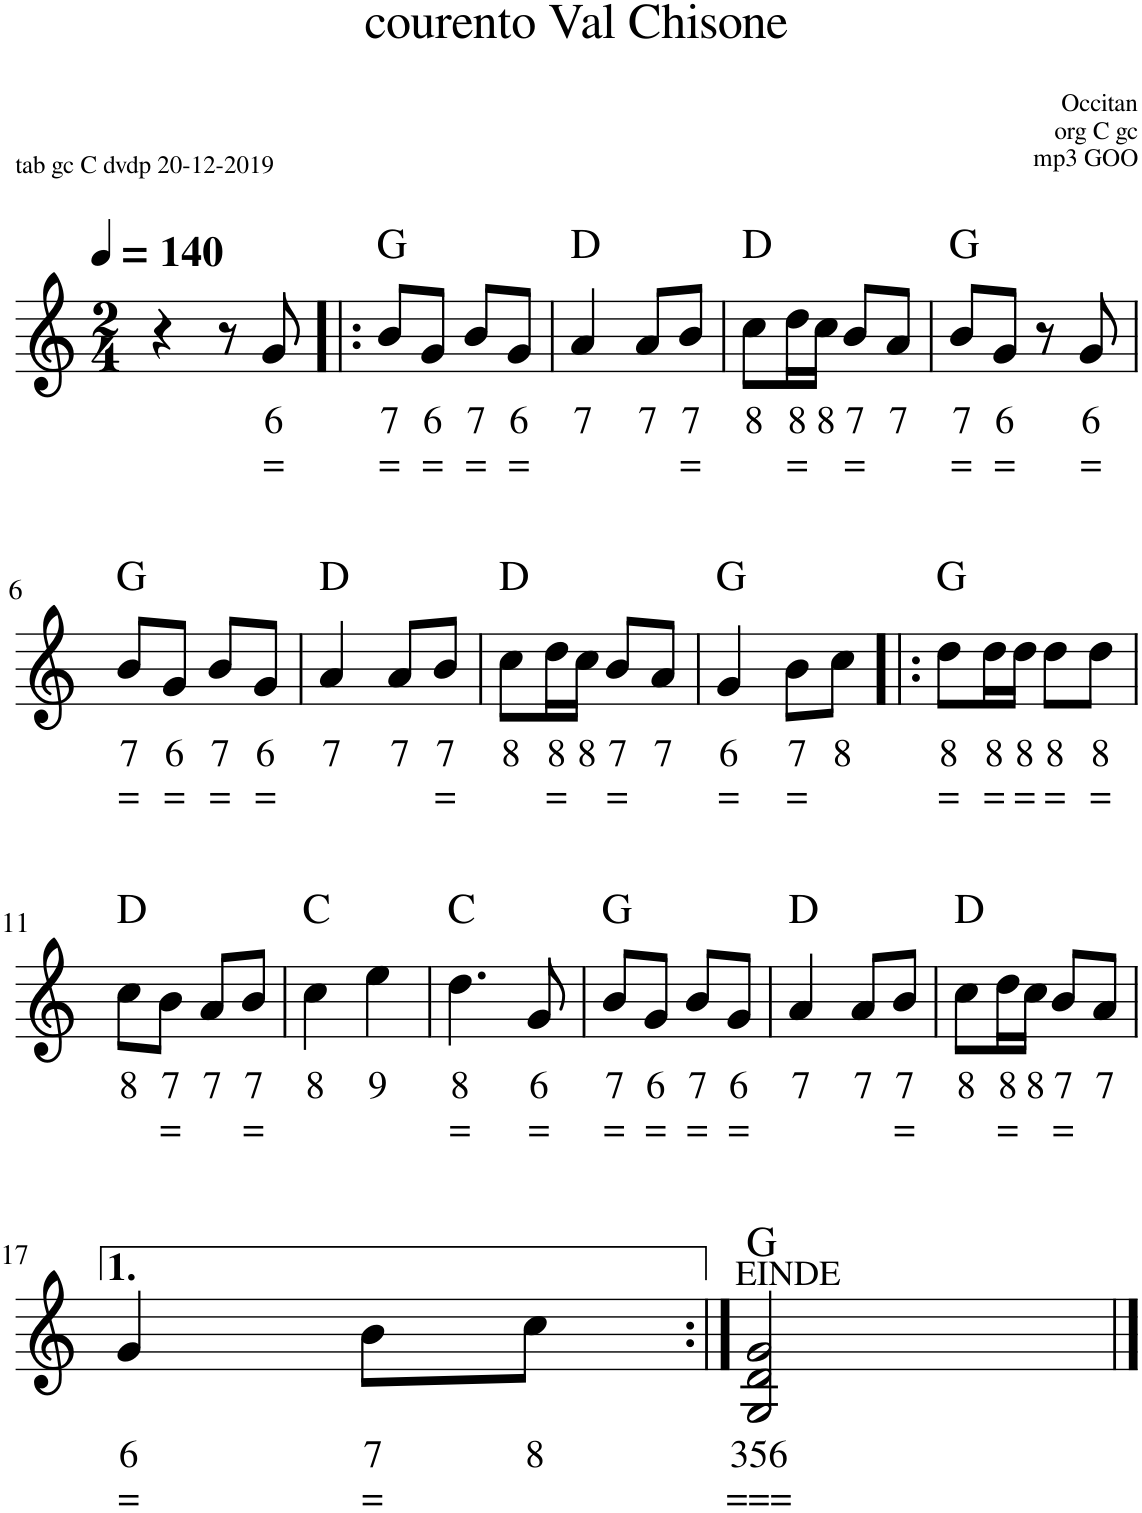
**kern	**text	**text	**harte
*part1	*part1	*part1	*part1
*staff1	*staff1	*staff1	*
*I"Stem	*	*	*
*clefG2	*	*	*
*k[]	*	*	*
*M2/4	*	*	*
*MM140	*	*	*
=1	=1	=1	=1
4r	.	.	.
8r	.	.	.
!	!LO:LY:b	!LO:LY:b	!
8g/	6	=	.
=2!|:	=2!|:	=2!|:	=2!|:
!	!LO:LY:b	!LO:LY:b	!
8b/L	7	=	G:maj
!	!LO:LY:b	!LO:LY:b	!
8g/J	6	=	.
!	!LO:LY:b	!LO:LY:b	!
8b/L	7	=	.
!	!LO:LY:b	!LO:LY:b	!
8g/J	6	=	.
=3	=3	=3	=3
!	!LO:LY:b	!	!
4a/	7	.	D:maj
!	!LO:LY:b	!	!
8a/L	7	.	.
!	!LO:LY:b	!LO:LY:b	!
8b/J	7	=	.
=4	=4	=4	=4
!	!LO:LY:b	!	!
8cc\L	8	.	D:maj
!	!LO:LY:b	!LO:LY:b	!
16dd\L	8	=	.
!	!LO:LY:b	!	!
16cc\JJ	8	.	.
!	!LO:LY:b	!LO:LY:b	!
8b/L	7	=	.
!	!LO:LY:b	!	!
8a/J	7	.	.
=5	=5	=5	=5
!	!LO:LY:b	!LO:LY:b	!
8b/L	7	=	G:maj
!	!LO:LY:b	!LO:LY:b	!
8g/J	6	=	.
8r	.	.	.
!	!LO:LY:b	!LO:LY:b	!
8g/	6	=	.
!!LO:LB:g=z
=6	=6	=6	=6
!	!LO:LY:b	!LO:LY:b	!
8b/L	7	=	G:maj
!	!LO:LY:b	!LO:LY:b	!
8g/J	6	=	.
!	!LO:LY:b	!LO:LY:b	!
8b/L	7	=	.
!	!LO:LY:b	!LO:LY:b	!
8g/J	6	=	.
=7	=7	=7	=7
!	!LO:LY:b	!	!
4a/	7	.	D:maj
!	!LO:LY:b	!	!
8a/L	7	.	.
!	!LO:LY:b	!LO:LY:b	!
8b/J	7	=	.
=8	=8	=8	=8
!	!LO:LY:b	!	!
8cc\L	8	.	D:maj
!	!LO:LY:b	!LO:LY:b	!
16dd\L	8	=	.
!	!LO:LY:b	!	!
16cc\JJ	8	.	.
!	!LO:LY:b	!LO:LY:b	!
8b/L	7	=	.
!	!LO:LY:b	!	!
8a/J	7	.	.
=9	=9	=9	=9
!	!LO:LY:b	!LO:LY:b	!
4g/	6	=	G:maj
!	!LO:LY:b	!LO:LY:b	!
8b\L	7	=	.
!	!LO:LY:b	!	!
8cc\J	8	.	.
=10!|:	=10!|:	=10!|:	=10!|:
!	!LO:LY:b	!LO:LY:b	!
8dd\L	8	=	G:maj
!	!LO:LY:b	!LO:LY:b	!
16dd\L	8	=	.
!	!LO:LY:b	!LO:LY:b	!
16dd\JJ	8	=	.
!	!LO:LY:b	!LO:LY:b	!
8dd\L	8	=	.
!	!LO:LY:b	!LO:LY:b	!
8dd\J	8	=	.
!!LO:LB:g=z
=11	=11	=11	=11
!	!LO:LY:b	!	!
8cc\L	8	.	D:maj
!	!LO:LY:b	!LO:LY:b	!
8b\J	7	=	.
!	!LO:LY:b	!	!
8a/L	7	.	.
!	!LO:LY:b	!LO:LY:b	!
8b/J	7	=	.
=12	=12	=12	=12
!	!LO:LY:b	!	!
4cc\	8	.	C:maj
!	!LO:LY:b	!	!
4ee\	9	.	.
=13	=13	=13	=13
!	!LO:LY:b	!LO:LY:b	!
4.dd\	8	=	C:maj
!	!LO:LY:b	!LO:LY:b	!
8g/	6	=	.
=14	=14	=14	=14
!	!LO:LY:b	!LO:LY:b	!
8b/L	7	=	G:maj
!	!LO:LY:b	!LO:LY:b	!
8g/J	6	=	.
!	!LO:LY:b	!LO:LY:b	!
8b/L	7	=	.
!	!LO:LY:b	!LO:LY:b	!
8g/J	6	=	.
=15	=15	=15	=15
!	!LO:LY:b	!	!
4a/	7	.	D:maj
!	!LO:LY:b	!	!
8a/L	7	.	.
!	!LO:LY:b	!LO:LY:b	!
8b/J	7	=	.
=16	=16	=16	=16
!	!LO:LY:b	!	!
8cc\L	8	.	D:maj
!	!LO:LY:b	!LO:LY:b	!
16dd\L	8	=	.
!	!LO:LY:b	!	!
16cc\JJ	8	.	.
!	!LO:LY:b	!LO:LY:b	!
8b/L	7	=	.
!	!LO:LY:b	!	!
8a/J	7	.	.
!!LO:LB:g=z
=17	=17	=17	=17
!	!LO:LY:b	!LO:LY:b	!
4g/	6	=	.
!	!LO:LY:b	!LO:LY:b	!
8b\L	7	=	.
!	!LO:LY:b	!	!
8cc\J	8	.	.
=18:|!	=18:|!	=18:|!	=18:|!
!LO:TX:a:t=EINDE	!	!	!
!	!LO:LY:b	!LO:LY:b	!
2G/ 2d/ 2g/	356	===	G:maj
==	==	==	==
*-	*-	*-	*-
